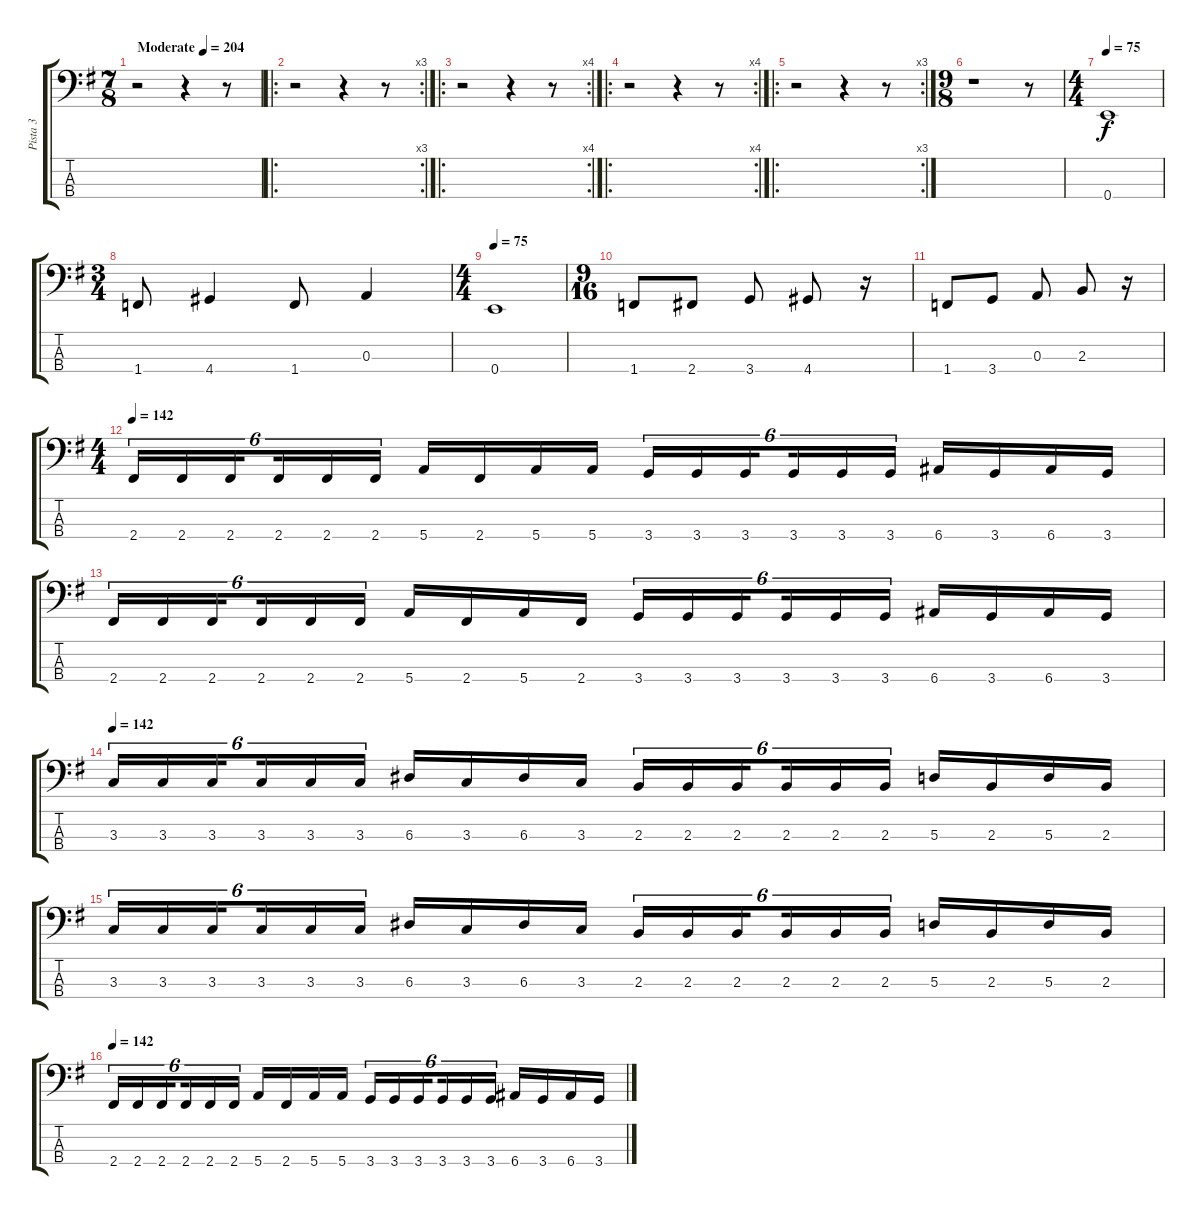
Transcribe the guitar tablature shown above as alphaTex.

\track ("Pista 3" "Pista 3") {instrument electricbassfinger}
\staff {score tabs}
\tuning (G2 D2 A1 E1) {hide}
\ts (7 8)
\tempo (204 "Moderate")
\clef f4
\ks g
r.2{dy f instrument electricbassfinger} r.4 r.8 |
\ro
\rc 3
r.2 r.4 r.8 |
\ro
\rc 4
r.2 r.4 r.8 |
\ro
\rc 4
r.2 r.4 r.8 |
\ro
\rc 3
r.2 r.4 r.8 |
\ts (9 8)
r.1 r.8 |
\ts (4 4)
\tempo 75
0.4.1 |
\ts (3 4)
1.4.8 4.4.4 1.4.8 0.3.4 |
\ts (4 4)
\tempo 75
0.4.1 |
\ts (9 16)
1.4.8 2.4.8 3.4.8 4.4.8 r.16 |
1.4.8 3.4.8 0.3.8 2.3.8 r.16 |
\ts (4 4)
\tempo 142
2.4.16{tu (6 4)} 2.4.16{tu (6 4)} 2.4.16{tu (6 4) beam splitsecondary} 2.4.16{tu (6 4)} 2.4.16{tu (6 4)} 2.4.16{tu (6 4)} 5.4.16 2.4.16 5.4.16 5.4.16 3.4.16{tu (6 4)} 3.4.16{tu (6 4)} 3.4.16{tu (6 4) beam splitsecondary} 3.4.16{tu (6 4)} 3.4.16{tu (6 4)} 3.4.16{tu (6 4)} 6.4.16 3.4.16 6.4.16 3.4.16 |
2.4.16{tu (6 4)} 2.4.16{tu (6 4)} 2.4.16{tu (6 4) beam splitsecondary} 2.4.16{tu (6 4)} 2.4.16{tu (6 4)} 2.4.16{tu (6 4)} 5.4.16 2.4.16 5.4.16 2.4.16 3.4.16{tu (6 4)} 3.4.16{tu (6 4)} 3.4.16{tu (6 4) beam splitsecondary} 3.4.16{tu (6 4)} 3.4.16{tu (6 4)} 3.4.16{tu (6 4)} 6.4.16 3.4.16 6.4.16 3.4.16 |
\tempo 142
3.3.16{tu (6 4)} 3.3.16{tu (6 4)} 3.3.16{tu (6 4) beam splitsecondary} 3.3.16{tu (6 4)} 3.3.16{tu (6 4)} 3.3.16{tu (6 4)} 6.3.16 3.3.16 6.3.16 3.3.16 2.3.16{tu (6 4)} 2.3.16{tu (6 4)} 2.3.16{tu (6 4) beam splitsecondary} 2.3.16{tu (6 4)} 2.3.16{tu (6 4)} 2.3.16{tu (6 4)} 5.3.16 2.3.16 5.3.16 2.3.16 |
3.3.16{tu (6 4)} 3.3.16{tu (6 4)} 3.3.16{tu (6 4) beam splitsecondary} 3.3.16{tu (6 4)} 3.3.16{tu (6 4)} 3.3.16{tu (6 4)} 6.3.16 3.3.16 6.3.16 3.3.16 2.3.16{tu (6 4)} 2.3.16{tu (6 4)} 2.3.16{tu (6 4) beam splitsecondary} 2.3.16{tu (6 4)} 2.3.16{tu (6 4)} 2.3.16{tu (6 4)} 5.3.16 2.3.16 5.3.16 2.3.16 |
\tempo 142
2.4.16{tu (6 4)} 2.4.16{tu (6 4)} 2.4.16{tu (6 4) beam splitsecondary} 2.4.16{tu (6 4)} 2.4.16{tu (6 4)} 2.4.16{tu (6 4)} 5.4.16 2.4.16 5.4.16 5.4.16 3.4.16{tu (6 4)} 3.4.16{tu (6 4)} 3.4.16{tu (6 4) beam splitsecondary} 3.4.16{tu (6 4)} 3.4.16{tu (6 4)} 3.4.16{tu (6 4)} 6.4.16 3.4.16 6.4.16 3.4.16
